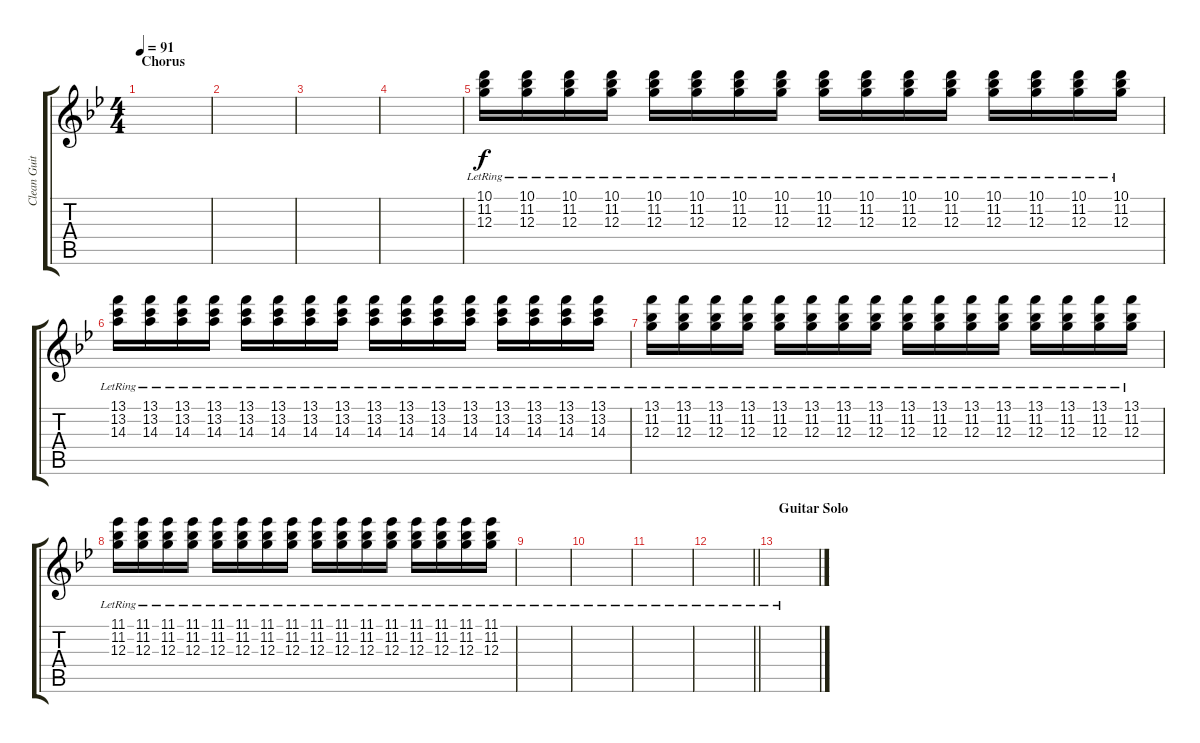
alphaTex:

\track ("Clean Guitar" "Clean Guit") {instrument electricguitarclean}
\staff {score tabs}
\tuning (E4 B3 G3 D3 A2 E2) {hide}
\ts (4 4)
\section ("" "Chorus")
\tempo 91
\clef g2
\ks bb
|
|
|
|
(10.1{lr} 11.2{lr} 12.3{lr}).16{volume 13} (10.1{lr} 11.2{lr} 12.3{lr}).16 (10.1{lr} 11.2{lr} 12.3{lr}).16 (10.1{lr} 11.2{lr} 12.3{lr}).16 (10.1{lr} 11.2{lr} 12.3{lr}).16 (10.1{lr} 11.2{lr} 12.3{lr}).16 (10.1{lr} 11.2{lr} 12.3{lr}).16 (10.1{lr} 11.2{lr} 12.3{lr}).16 (10.1{lr} 11.2{lr} 12.3{lr}).16 (10.1{lr} 11.2{lr} 12.3{lr}).16 (10.1{lr} 11.2{lr} 12.3{lr}).16 (10.1{lr} 11.2{lr} 12.3{lr}).16 (10.1{lr} 11.2{lr} 12.3{lr}).16 (10.1{lr} 11.2{lr} 12.3{lr}).16 (10.1{lr} 11.2{lr} 12.3{lr}).16 (10.1{lr} 11.2{lr} 12.3{lr}).16 |
(13.1{lr} 13.2{lr} 14.3{lr}).16 (13.1{lr} 13.2{lr} 14.3{lr}).16 (13.1{lr} 13.2{lr} 14.3{lr}).16 (13.1{lr} 13.2{lr} 14.3{lr}).16 (13.1{lr} 13.2{lr} 14.3{lr}).16 (13.1{lr} 13.2{lr} 14.3{lr}).16 (13.1{lr} 13.2{lr} 14.3{lr}).16 (13.1{lr} 13.2{lr} 14.3{lr}).16 (13.1{lr} 13.2{lr} 14.3{lr}).16 (13.1{lr} 13.2{lr} 14.3{lr}).16 (13.1{lr} 13.2{lr} 14.3{lr}).16 (13.1{lr} 13.2{lr} 14.3{lr}).16 (13.1{lr} 13.2{lr} 14.3{lr}).16 (13.1{lr} 13.2{lr} 14.3{lr}).16 (13.1{lr} 13.2{lr} 14.3{lr}).16 (13.1{lr} 13.2{lr} 14.3{lr}).16 |
(13.1{lr} 11.2{lr} 12.3{lr}).16 (13.1{lr} 11.2{lr} 12.3{lr}).16 (13.1{lr} 11.2{lr} 12.3{lr}).16 (13.1{lr} 11.2{lr} 12.3{lr}).16 (13.1{lr} 11.2{lr} 12.3{lr}).16 (13.1{lr} 11.2{lr} 12.3{lr}).16 (13.1{lr} 11.2{lr} 12.3{lr}).16 (13.1{lr} 11.2{lr} 12.3{lr}).16 (13.1{lr} 11.2{lr} 12.3{lr}).16 (13.1{lr} 11.2{lr} 12.3{lr}).16 (13.1{lr} 11.2{lr} 12.3{lr}).16 (13.1{lr} 11.2{lr} 12.3{lr}).16 (13.1{lr} 11.2{lr} 12.3{lr}).16 (13.1{lr} 11.2{lr} 12.3{lr}).16 (13.1{lr} 11.2{lr} 12.3{lr}).16 (13.1{lr} 11.2{lr} 12.3{lr}).16 |
(11.1{lr} 11.2{lr} 12.3{lr}).16 (11.1{lr} 11.2{lr} 12.3{lr}).16 (11.1{lr} 11.2{lr} 12.3{lr}).16 (11.1{lr} 11.2{lr} 12.3{lr}).16 (11.1{lr} 11.2{lr} 12.3{lr}).16 (11.1{lr} 11.2{lr} 12.3{lr}).16 (11.1{lr} 11.2{lr} 12.3{lr}).16 (11.1{lr} 11.2{lr} 12.3{lr}).16 (11.1{lr} 11.2{lr} 12.3{lr}).16 (11.1{lr} 11.2{lr} 12.3{lr}).16 (11.1{lr} 11.2{lr} 12.3{lr}).16 (11.1{lr} 11.2{lr} 12.3{lr}).16 (11.1{lr} 11.2{lr} 12.3{lr}).16 (11.1{lr} 11.2{lr} 12.3{lr}).16 (11.1{lr} 11.2{lr} 12.3{lr}).16 (11.1{lr} 11.2{lr} 12.3{lr}).16 |
|
|
|
\barLineRight lightlight
|
\section ("" "Guitar Solo")
